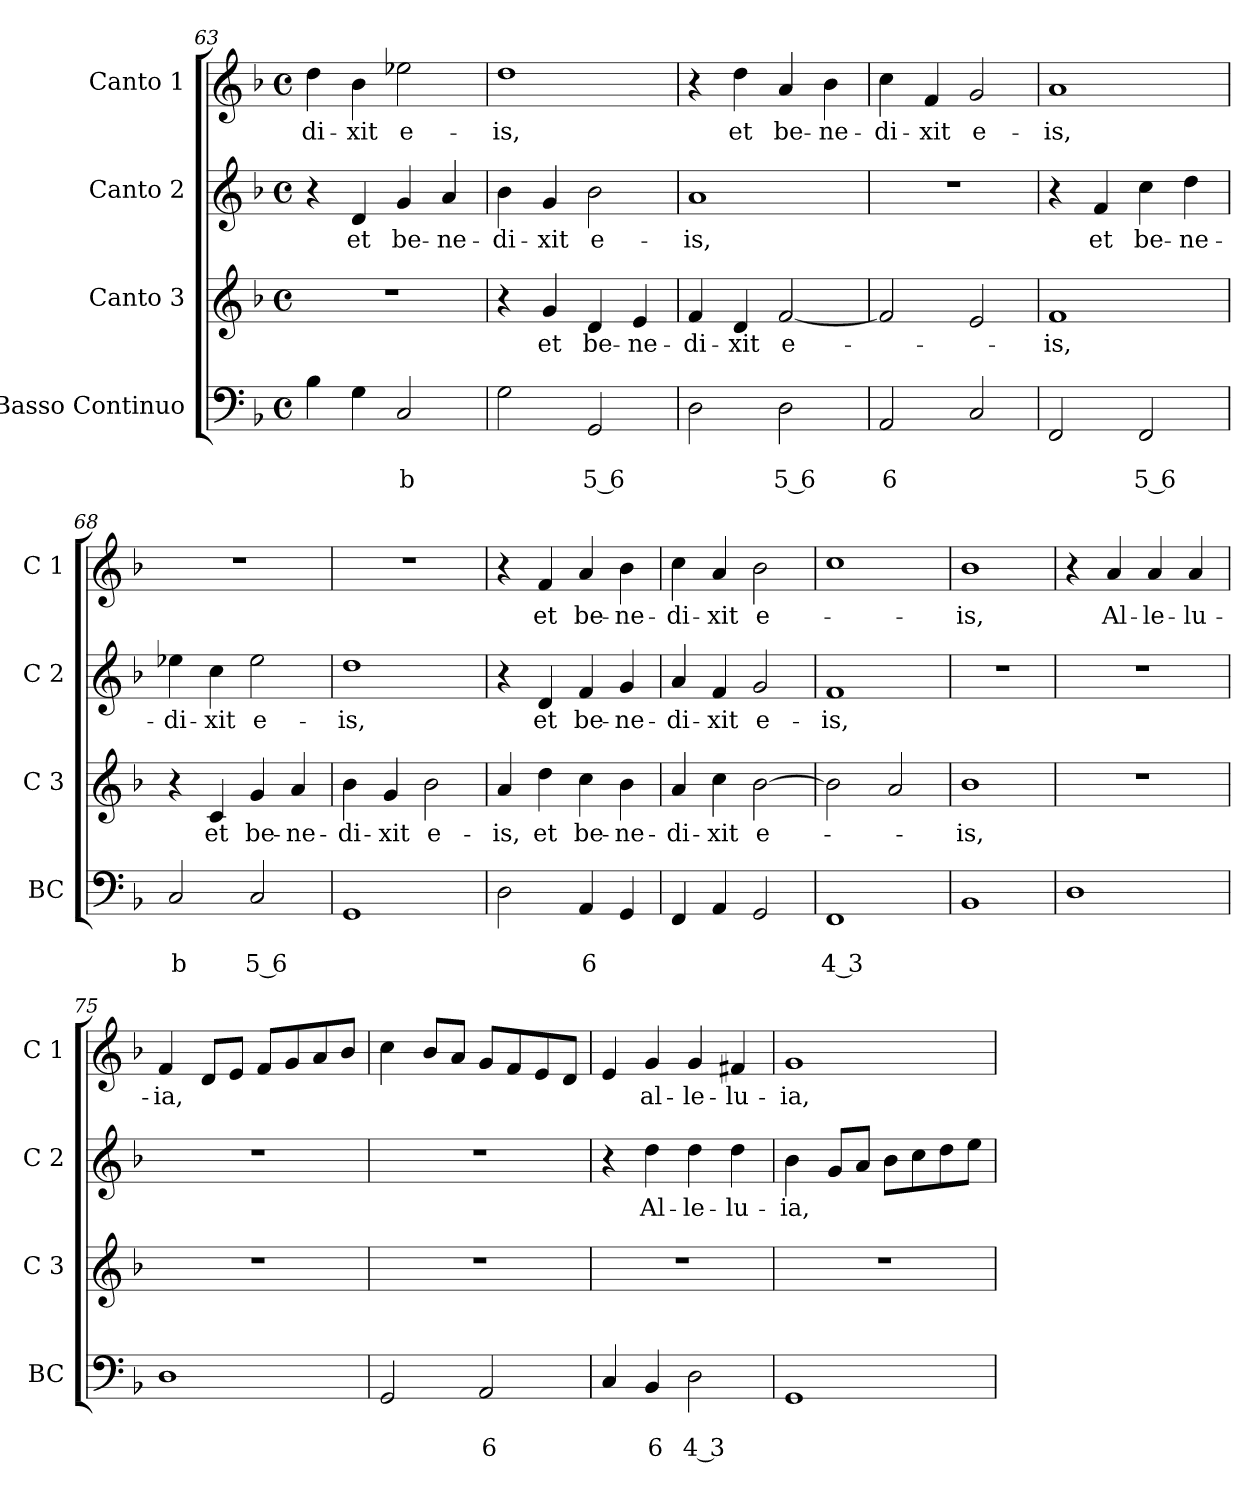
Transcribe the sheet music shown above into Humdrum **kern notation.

**kern	**text	**text	**kern	**text	**kern	**text	**kern	**text
*part4	*part4	*part4	*part3	*part3	*part2	*part2	*part1	*part1
*staff4	*staff4	*staff4	*staff3	*staff3	*staff2	*staff2	*staff1	*staff1
*I"Basso Continuo	*	*	*I"Canto 3	*	*I"Canto 2	*	*I"Canto 1	*
*I'BC	*	*	*I'C 3	*	*I'C 2	*	*I'C 1	*
*clefF4	*	*	*clefG2	*	*clefG2	*	*clefG2	*
*k[b-]	*	*	*k[b-]	*	*k[b-]	*	*k[b-]	*
*F:	*	*	*F:	*	*F:	*	*F:	*
*M4/4	*	*	*M4/4	*	*M4/4	*	*M4/4	*
*met(c)	*	*	*met(c)	*	*met(c)	*	*met(c)	*
=63	=63	=63	=63	=63	=63	=63	=63	=63
!	!	!	!	!	!	!	!	!LO:LY:b
4B-\	.	.	1r	.	4r	.	4dd\	-di-
!	!	!	!	!	!	!LO:LY:b	!	!LO:LY:b
4G\	.	.	.	.	4d/	et	4b-\	-xit
!	!	!LO:LY:b	!	!	!	!LO:LY:b	!	!LO:LY:b
2C/	.	b	.	.	4g/	be-	2ee-X\	e-
!	!	!	!	!	!	!LO:LY:b	!	!
.	.	.	.	.	4a/	-ne-	.	.
=64	=64	=64	=64	=64	=64	=64	=64	=64
!	!	!	!	!	!	!LO:LY:b	!	!LO:LY:b
2G\	.	.	4r	.	4b-\	-di-	1dd	-is,
!	!	!	!	!LO:LY:b	!	!LO:LY:b	!	!
.	.	.	4g/	et	4g/	-xit	.	.
!	!	!LO:LY:b	!	!LO:LY:b	!	!LO:LY:b	!	!
2GG/	.	5 6	4d/	be-	2b-\	e-	.	.
!	!	!	!	!LO:LY:b	!	!	!	!
.	.	.	4e/	-ne-	.	.	.	.
=65	=65	=65	=65	=65	=65	=65	=65	=65
!	!	!	!	!LO:LY:b	!	!LO:LY:b	!	!
2D\	.	.	4f/	-di-	1a	-is,	4r	.
!	!	!	!	!LO:LY:b	!	!	!	!LO:LY:b
.	.	.	4d/	-xit	.	.	4dd\	et
!	!	!LO:LY:b	!	!LO:LY:b	!	!	!	!LO:LY:b
2D\	.	5 6	[2f/	e-	.	.	4a/	be-
!	!	!	!	!	!	!	!	!LO:LY:b
.	.	.	.	.	.	.	4b-\	-ne-
=66	=66	=66	=66	=66	=66	=66	=66	=66
!	!	!LO:LY:b	!	!	!	!	!	!LO:LY:b
2AA/	.	6	2f/]	.	1r	.	4cc\	-di-
!	!	!	!	!	!	!	!	!LO:LY:b
.	.	.	.	.	.	.	4f/	-xit
!	!	!	!	!	!	!	!	!LO:LY:b
2C/	.	.	2e/	.	.	.	2g/	e-
=67	=67	=67	=67	=67	=67	=67	=67	=67
!	!	!	!	!LO:LY:b	!	!	!	!LO:LY:b
2FF/	.	.	1f	-is,	4r	.	1a	-is,
!	!	!	!	!	!	!LO:LY:b	!	!
.	.	.	.	.	4f/	et	.	.
!	!	!LO:LY:b	!	!	!	!LO:LY:b	!	!
2FF/	.	5 6	.	.	4cc\	be-	.	.
!	!	!	!	!	!	!LO:LY:b	!	!
.	.	.	.	.	4dd\	-ne-	.	.
!!LO:LB:g=z
=68	=68	=68	=68	=68	=68	=68	=68	=68
!	!	!LO:LY:b	!	!	!	!LO:LY:b	!	!
2C/	.	b	4r	.	4ee-X\	-di-	1r	.
!	!	!	!	!LO:LY:b	!	!LO:LY:b	!	!
.	.	.	4c/	et	4cc\	-xit	.	.
!	!	!LO:LY:b	!	!LO:LY:b	!	!LO:LY:b	!	!
2C/	.	5 6	4g/	be-	2ee-\	e-	.	.
!	!	!	!	!LO:LY:b	!	!	!	!
.	.	.	4a/	-ne-	.	.	.	.
=69	=69	=69	=69	=69	=69	=69	=69	=69
!	!	!	!	!LO:LY:b	!	!LO:LY:b	!	!
1GG	.	.	4b-\	-di-	1dd	-is,	1r	.
!	!	!	!	!LO:LY:b	!	!	!	!
.	.	.	4g/	-xit	.	.	.	.
!	!	!	!	!LO:LY:b	!	!	!	!
.	.	.	2b-\	e-	.	.	.	.
=70	=70	=70	=70	=70	=70	=70	=70	=70
!	!	!	!	!LO:LY:b	!	!	!	!
2D\	.	.	4a/	-is,	4r	.	4r	.
!	!	!	!	!LO:LY:b	!	!LO:LY:b	!	!LO:LY:b
.	.	.	4dd\	et	4d/	et	4f/	et
!	!	!LO:LY:b	!	!LO:LY:b	!	!LO:LY:b	!	!LO:LY:b
4AA/	.	6	4cc\	be-	4f/	be-	4a/	be-
!	!	!	!	!LO:LY:b	!	!LO:LY:b	!	!LO:LY:b
4GG/	.	.	4b-\	-ne-	4g/	-ne-	4b-\	-ne-
=71	=71	=71	=71	=71	=71	=71	=71	=71
!	!	!	!	!LO:LY:b	!	!LO:LY:b	!	!LO:LY:b
4FF/	.	.	4a/	-di-	4a/	-di-	4cc\	-di-
!	!	!	!	!LO:LY:b	!	!LO:LY:b	!	!LO:LY:b
4AA/	.	.	4cc\	-xit	4f/	-xit	4a/	-xit
!	!	!	!	!LO:LY:b	!	!LO:LY:b	!	!LO:LY:b
2GG/	.	.	[2b-\	e-	2g/	e-	2b-\	e-
=72	=72	=72	=72	=72	=72	=72	=72	=72
!	!	!LO:LY:b	!	!	!	!LO:LY:b	!	!
1FF	.	4 3	2b-\]	.	1f	-is,	1cc	.
.	.	.	2a/	.	.	.	.	.
=73	=73	=73	=73	=73	=73	=73	=73	=73
!	!	!	!	!LO:LY:b	!	!	!	!LO:LY:b
1BB-	.	.	1b-	-is,	1r	.	1b-	-is,
=74	=74	=74	=74	=74	=74	=74	=74	=74
1D	.	.	1r	.	1r	.	4r	.
!	!	!	!	!	!	!	!	!LO:LY:b
.	.	.	.	.	.	.	4a/	Al-
!	!	!	!	!	!	!	!	!LO:LY:b
.	.	.	.	.	.	.	4a/	-le-
!	!	!	!	!	!	!	!	!LO:LY:b
.	.	.	.	.	.	.	4a/	-lu-
!!LO:PB:g=z
=75	=75	=75	=75	=75	=75	=75	=75	=75
!	!	!	!	!	!	!	!	!LO:LY:b
1D	.	.	1r	.	1r	.	4f/	-ia,
.	.	.	.	.	.	.	8d/L	.
.	.	.	.	.	.	.	8e/J	.
.	.	.	.	.	.	.	8f/L	.
.	.	.	.	.	.	.	8g/	.
.	.	.	.	.	.	.	8a/	.
.	.	.	.	.	.	.	8b-/J	.
=76	=76	=76	=76	=76	=76	=76	=76	=76
2GG/	.	.	1r	.	1r	.	4cc\	.
.	.	.	.	.	.	.	8b-/L	.
.	.	.	.	.	.	.	8a/J	.
!	!	!LO:LY:b	!	!	!	!	!	!
2AA/	.	6	.	.	.	.	8g/L	.
.	.	.	.	.	.	.	8f/	.
.	.	.	.	.	.	.	8e/	.
.	.	.	.	.	.	.	8d/J	.
=77	=77	=77	=77	=77	=77	=77	=77	=77
4C/	.	.	1r	.	4r	.	4e/	.
!	!	!LO:LY:b	!	!	!	!LO:LY:b	!	!LO:LY:b
4BB-/	.	6	.	.	4dd\	Al-	4g/	al-
!	!	!LO:LY:b	!	!	!	!LO:LY:b	!	!LO:LY:b
2D\	.	4 3	.	.	4dd\	-le-	4g/	-le-
!	!	!	!	!	!	!LO:LY:b	!	!LO:LY:b
.	.	.	.	.	4dd\	-lu-	4f#X/	-lu-
=78	=78	=78	=78	=78	=78	=78	=78	=78
!	!	!	!	!	!	!LO:LY:b	!	!LO:LY:b
1GG	.	.	1r	.	4b-\	-ia,	1g	-ia,
.	.	.	.	.	8g/L	.	.	.
.	.	.	.	.	8a/J	.	.	.
.	.	.	.	.	8b-\L	.	.	.
.	.	.	.	.	8cc\	.	.	.
.	.	.	.	.	8dd\	.	.	.
.	.	.	.	.	8ee\J	.	.	.
=	=	=	=	=	=	=	=	=
*-	*-	*-	*-	*-	*-	*-	*-	*-
